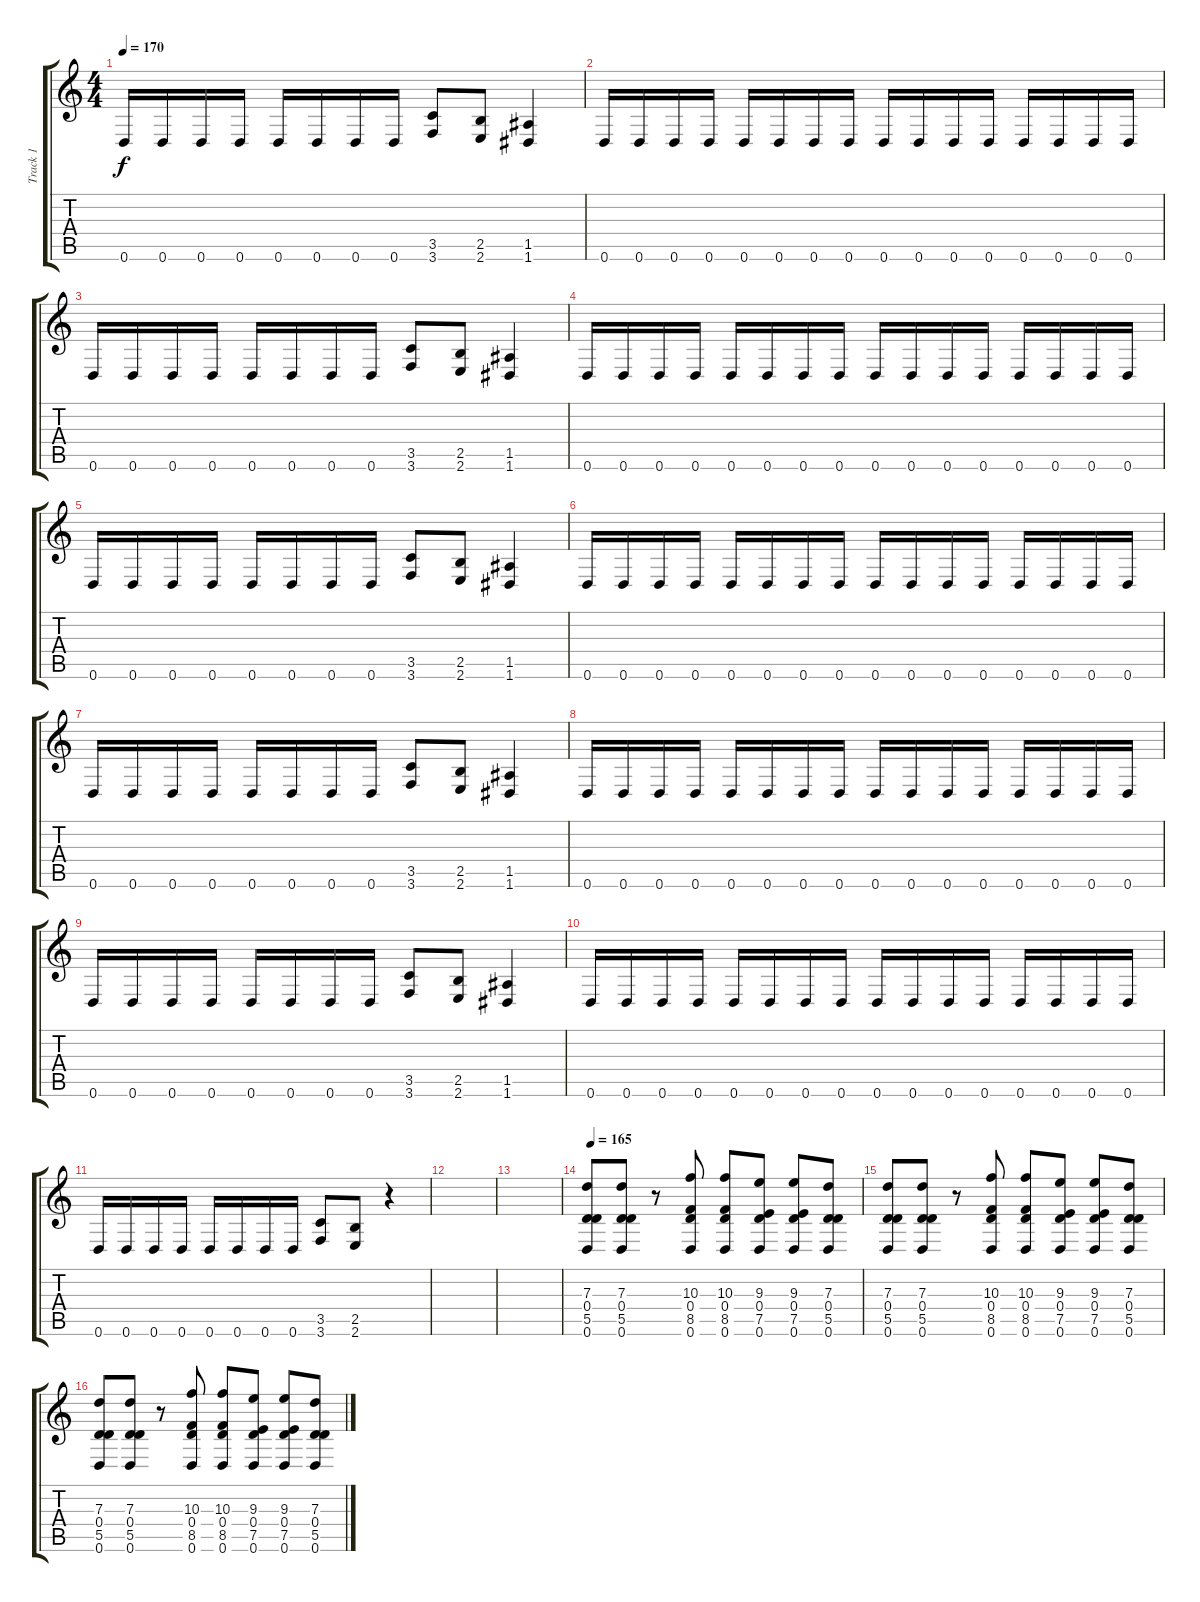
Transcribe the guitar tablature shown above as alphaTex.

\track ("Track 1" "Track 1") {instrument electricguitarclean}
\staff {score tabs}
\tuning (E4 B3 G3 D3 A2 D2) {hide}
\ts (4 4)
\tempo 170
\clef g2
\ks c
0.6.16{dy f} 0.6.16 0.6.16 0.6.16 0.6.16 0.6.16 0.6.16 0.6.16 (3.5 3.6).8 (2.5 2.6).8 (1.5 1.6).4 |
0.6.16 0.6.16 0.6.16 0.6.16 0.6.16 0.6.16 0.6.16 0.6.16 0.6.16 0.6.16 0.6.16 0.6.16 0.6.16 0.6.16 0.6.16 0.6.16 |
0.6.16 0.6.16 0.6.16 0.6.16 0.6.16 0.6.16 0.6.16 0.6.16 (3.5 3.6).8 (2.5 2.6).8 (1.5 1.6).4 |
0.6.16 0.6.16 0.6.16 0.6.16 0.6.16 0.6.16 0.6.16 0.6.16 0.6.16 0.6.16 0.6.16 0.6.16 0.6.16 0.6.16 0.6.16 0.6.16 |
0.6.16 0.6.16 0.6.16 0.6.16 0.6.16 0.6.16 0.6.16 0.6.16 (3.5 3.6).8 (2.5 2.6).8 (1.5 1.6).4 |
0.6.16 0.6.16 0.6.16 0.6.16 0.6.16 0.6.16 0.6.16 0.6.16 0.6.16 0.6.16 0.6.16 0.6.16 0.6.16 0.6.16 0.6.16 0.6.16 |
0.6.16 0.6.16 0.6.16 0.6.16 0.6.16 0.6.16 0.6.16 0.6.16 (3.5 3.6).8 (2.5 2.6).8 (1.5 1.6).4 |
0.6.16 0.6.16 0.6.16 0.6.16 0.6.16 0.6.16 0.6.16 0.6.16 0.6.16 0.6.16 0.6.16 0.6.16 0.6.16 0.6.16 0.6.16 0.6.16 |
0.6.16 0.6.16 0.6.16 0.6.16 0.6.16 0.6.16 0.6.16 0.6.16 (3.5 3.6).8 (2.5 2.6).8 (1.5 1.6).4 |
0.6.16 0.6.16 0.6.16 0.6.16 0.6.16 0.6.16 0.6.16 0.6.16 0.6.16 0.6.16 0.6.16 0.6.16 0.6.16 0.6.16 0.6.16 0.6.16 |
0.6.16 0.6.16 0.6.16 0.6.16 0.6.16 0.6.16 0.6.16 0.6.16 (3.5 3.6).8 (2.5 2.6).8 r.4 |
|
|
\tempo 165
(7.3 0.4 5.5 0.6).8 (7.3 0.4 5.5 0.6).8 r.8 (10.3 0.4 8.5 0.6).8 (10.3 0.4 8.5 0.6).8 (9.3 0.4 7.5 0.6).8 (9.3 0.4 7.5 0.6).8 (7.3 0.4 5.5 0.6).8 |
(7.3 0.4 5.5 0.6).8 (7.3 0.4 5.5 0.6).8 r.8 (10.3 0.4 8.5 0.6).8 (10.3 0.4 8.5 0.6).8 (9.3 0.4 7.5 0.6).8 (9.3 0.4 7.5 0.6).8 (7.3 0.4 5.5 0.6).8 |
(7.3 0.4 5.5 0.6).8 (7.3 0.4 5.5 0.6).8 r.8 (10.3 0.4 8.5 0.6).8 (10.3 0.4 8.5 0.6).8 (9.3 0.4 7.5 0.6).8 (9.3 0.4 7.5 0.6).8 (7.3 0.4 5.5 0.6).8
